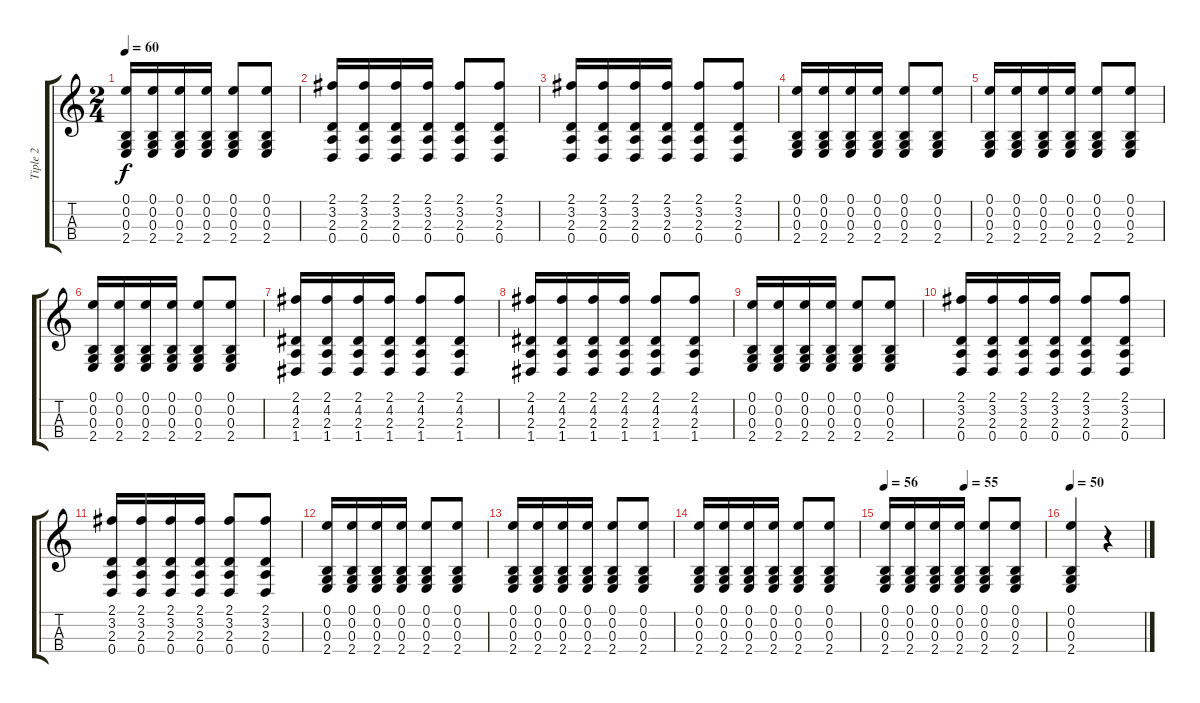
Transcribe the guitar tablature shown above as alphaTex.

\track ("Tiple 2" "Tiple 2") {instrument acousticguitarsteel}
\staff {score tabs}
\tuning (E4 B2 G2 D2) {hide}
\ts (2 4)
\tempo 60
\clef g2
\ks c
(0.1 0.2 0.3 2.4).16{dy f} (0.1 0.2 0.3 2.4).16 (0.1 0.2 0.3 2.4).16 (0.1 0.2 0.3 2.4).16 (0.1 0.2 0.3 2.4).8 (0.1 0.2 0.3 2.4).8 |
(2.1 3.2 2.3 0.4).16 (2.1 3.2 2.3 0.4).16 (2.1 3.2 2.3 0.4).16 (2.1 3.2 2.3 0.4).16 (2.1 3.2 2.3 0.4).8 (2.1 3.2 2.3 0.4).8 |
(2.1 3.2 2.3 0.4).16 (2.1 3.2 2.3 0.4).16 (2.1 3.2 2.3 0.4).16 (2.1 3.2 2.3 0.4).16 (2.1 3.2 2.3 0.4).8 (2.1 3.2 2.3 0.4).8 |
(0.1 0.2 0.3 2.4).16 (0.1 0.2 0.3 2.4).16 (0.1 0.2 0.3 2.4).16 (0.1 0.2 0.3 2.4).16 (0.1 0.2 0.3 2.4).8 (0.1 0.2 0.3 2.4).8 |
(0.1 0.2 0.3 2.4).16 (0.1 0.2 0.3 2.4).16 (0.1 0.2 0.3 2.4).16 (0.1 0.2 0.3 2.4).16 (0.1 0.2 0.3 2.4).8 (0.1 0.2 0.3 2.4).8 |
(0.1 0.2 0.3 2.4).16 (0.1 0.2 0.3 2.4).16 (0.1 0.2 0.3 2.4).16 (0.1 0.2 0.3 2.4).16 (0.1 0.2 0.3 2.4).8 (0.1 0.2 0.3 2.4).8 |
(2.1 4.2 2.3 1.4).16 (2.1 4.2 2.3 1.4).16 (2.1 4.2 2.3 1.4).16 (2.1 4.2 2.3 1.4).16 (2.1 4.2 2.3 1.4).8 (2.1 4.2 2.3 1.4).8 |
(2.1 4.2 2.3 1.4).16 (2.1 4.2 2.3 1.4).16 (2.1 4.2 2.3 1.4).16 (2.1 4.2 2.3 1.4).16 (2.1 4.2 2.3 1.4).8 (2.1 4.2 2.3 1.4).8 |
(0.1 0.2 0.3 2.4).16 (0.1 0.2 0.3 2.4).16 (0.1 0.2 0.3 2.4).16 (0.1 0.2 0.3 2.4).16 (0.1 0.2 0.3 2.4).8 (0.1 0.2 0.3 2.4).8 |
(2.1 3.2 2.3 0.4).16 (2.1 3.2 2.3 0.4).16 (2.1 3.2 2.3 0.4).16 (2.1 3.2 2.3 0.4).16 (2.1 3.2 2.3 0.4).8 (2.1 3.2 2.3 0.4).8 |
(2.1 3.2 2.3 0.4).16 (2.1 3.2 2.3 0.4).16 (2.1 3.2 2.3 0.4).16 (2.1 3.2 2.3 0.4).16 (2.1 3.2 2.3 0.4).8 (2.1 3.2 2.3 0.4).8 |
(0.1 0.2 0.3 2.4).16 (0.1 0.2 0.3 2.4).16 (0.1 0.2 0.3 2.4).16 (0.1 0.2 0.3 2.4).16 (0.1 0.2 0.3 2.4).8 (0.1 0.2 0.3 2.4).8 |
(0.1 0.2 0.3 2.4).16 (0.1 0.2 0.3 2.4).16 (0.1 0.2 0.3 2.4).16 (0.1 0.2 0.3 2.4).16 (0.1 0.2 0.3 2.4).8 (0.1 0.2 0.3 2.4).8 |
(0.1 0.2 0.3 2.4).16 (0.1 0.2 0.3 2.4).16 (0.1 0.2 0.3 2.4).16 (0.1 0.2 0.3 2.4).16 (0.1 0.2 0.3 2.4).8 (0.1 0.2 0.3 2.4).8 |
\tempo 56
\tempo (55 0.5)
(0.1 0.2 0.3 2.4).16 (0.1 0.2 0.3 2.4).16 (0.1 0.2 0.3 2.4).16 (0.1 0.2 0.3 2.4).16 (0.1 0.2 0.3 2.4).8 (0.1 0.2 0.3 2.4).8 |
\tempo 50
(0.1 0.2 0.3 2.4).4 r.4
